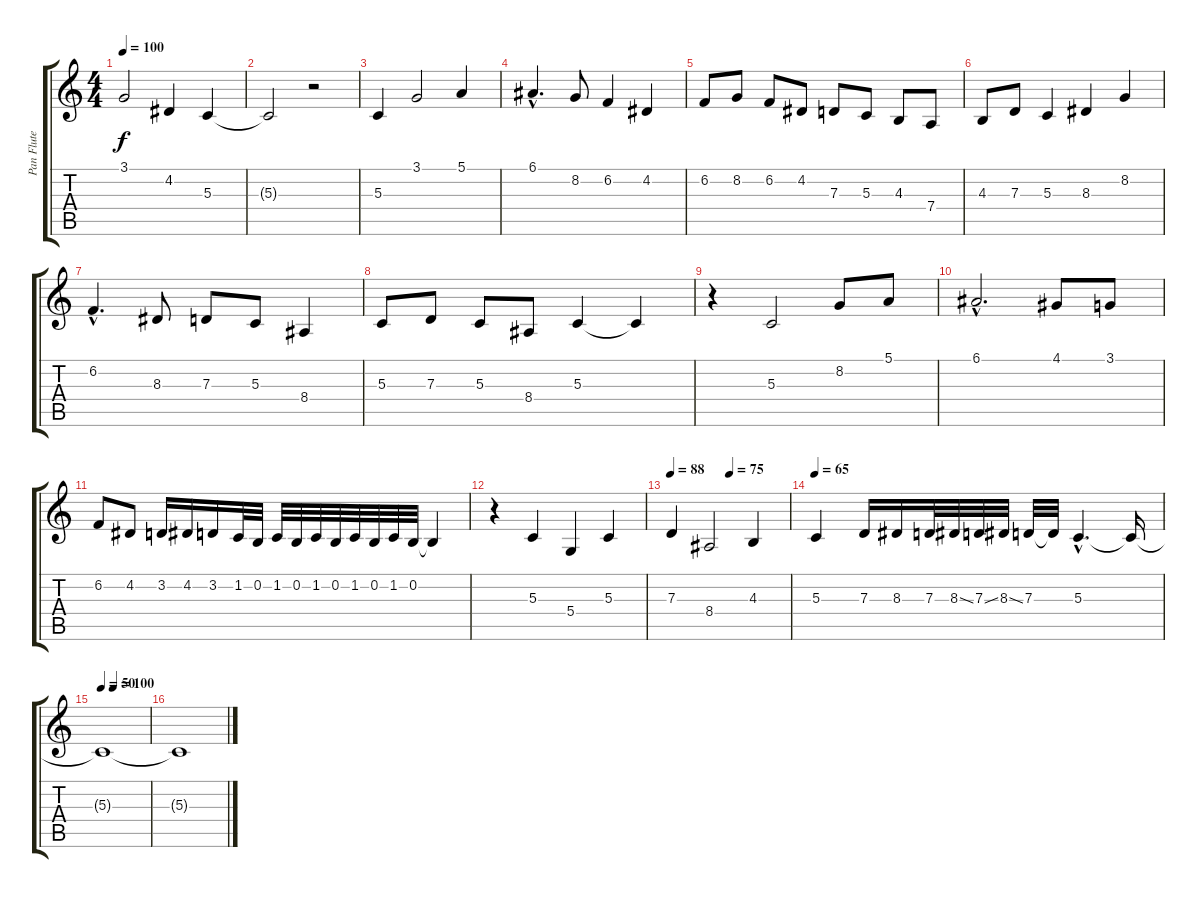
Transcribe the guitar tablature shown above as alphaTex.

\track ("Pan Flute" "Pan Flute") {instrument panflute}
\staff {score tabs}
\tuning (E4 B3 G3 D3 A2 E2) {hide}
\ts (4 4)
\tempo 100
\clef g2
\ks c
3.1.2{dy f} 4.2.4 5.3.4 |
5.3{t}.2 r.2 |
5.3.4 3.1.2 5.1.4 |
6.1{hac}.4{d} 8.2.8 6.2.4 4.2.4 |
6.2.8 8.2.8 6.2.8 4.2.8 7.3.8 5.3.8 4.3.8 7.4.8 |
4.3.8 7.3.8 5.3.4 8.3.4 8.2.4 |
6.2{hac}.4{d} 8.3.8 7.3.8 5.3.8 8.4.4 |
5.3.8 7.3.8 5.3.8 8.4.8 5.3.4 5.3{t}.4 |
r.4 5.3.2 8.2.8 5.1.8 |
6.1{hac}.2{d} 4.1.8 3.1.8 |
6.2.8 4.2.8 3.2.16 4.2.16 3.2.16 1.2.32 0.2.32 1.2.32 0.2.32 1.2.32 0.2.32 1.2.32 0.2.32 1.2.32 0.2.32 0.2{t}.4 |
r.4 5.3.4 5.4.4 5.3.4 |
\tempo 88
\tempo (75 0.5)
7.3.4 8.4.2 4.3.4 |
\tempo 65
5.3.4 7.3.16 8.3.16 7.3.32 8.3{ss}.32 7.3{ss}.32 8.3{ss}.32 7.3.32 7.3{t}.32 5.3{hac}.4{d} 5.3{t}.16 |
\tempo 50
\tempo (100 0.25)
5.3{t}.1{volume 14} |
5.3{t}.1{volume 10}
